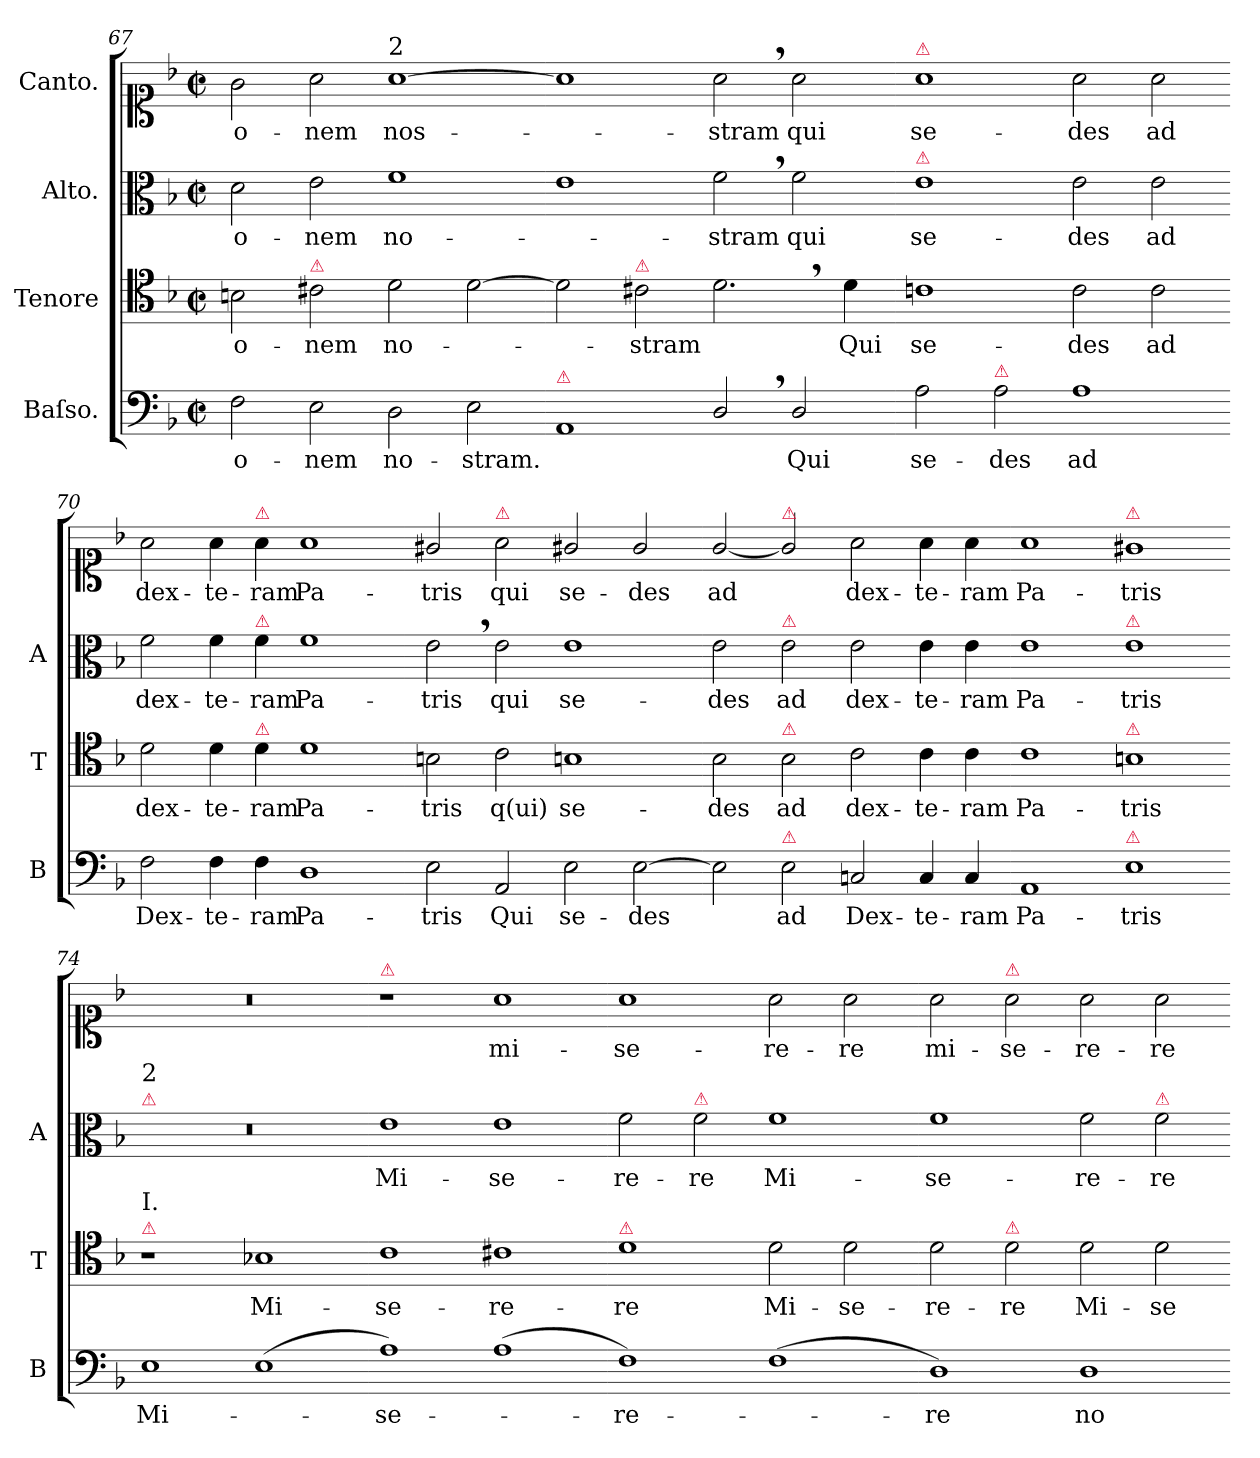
**kern	**text	**kern	**text	**kern	**text	**kern	**text
*part4	*part4	*part3	*part3	*part2	*part2	*part1	*part1
*staff4	*staff4	*staff3	*staff3	*staff2	*staff2	*staff1	*staff1
*I"Baſso.	*	*I"Tenore	*	*I"Alto.	*	*I"Canto.	*
*I'B	*	*I'T	*	*I'A	*	*	*
*clefF4	*	*clefC4	*	*clefC3	*	*clefC1	*
*k[b-]	*	*k[b-]	*	*k[b-]	*	*k[b-]	*
*M2/1	*	*M2/1	*	*M2/1	*	*M2/1	*
*met(c|)	*	*met(c|)	*	*met(c|)	*	*met(c|)	*
=67	=67	=67	=67	=67	=67	=67	=67
2F\	-o-	2Bn\	-o-	2d\	-o-	2g\	-o-
!	!	!LO:TX:a:color=crimson:t=⚠	!	!	!	!	!
2E\	-nem	2c#X\	-nem	2e\	-nem	2a\	-nem
!	!	!	!	!	!	!LO:TX:a:t=2	!
2D\	no-	2d\	no-	1f	no-	[1a	nos-
2E\	-stram.	[2d\	.	.	.	.	.
=68-	=68-	=68-	=68-	=68-	=68-	=68-	=68-
!LO:TX:a:color=crimson:t=⚠	!	!	!	!	!	!	!
1AA	.	2d\]	.	1e	.	1a]	.
!	!	!LO:TX:a:color=crimson:t=⚠	!	!	!	!	!
.	.	2c#X\	-stram	.	.	.	.
2D,</	.	2.d,<\	.	2f,<\	-stram	2a,<\	-stram
2D/	Qui	.	.	2f\	qui	2a\	qui
.	.	4d\	Qui	.	.	.	.
=69-	=69-	=69-	=69-	=69-	=69-	=69-	=69-
!	!	!	!	!	!	!LO:TX:a:color=crimson:t=⚠	!
!	!	!	!	!LO:TX:a:color=crimson:t=⚠	!	!	!
2A\	se-	1cn	se-	1e	se-	1a	se-
!LO:TX:a:color=crimson:t=⚠	!	!	!	!	!	!	!
2A\	-des	.	.	.	.	.	.
1A	ad	2c\	-des	2e\	-des	2a\	-des
.	.	2c\	ad	2e\	ad	2a\	ad
=70-	=70-	=70-	=70-	=70-	=70-	=70-	=70-
2F\	Dex-	2d\	dex-	2f\	dex-	2a\	dex-
4F\	-te-	4d\	-te-	4f\	-te-	4a\	-te-
!	!	!	!	!	!	!LO:TX:a:color=crimson:t=⚠	!
!	!	!	!	!LO:TX:a:color=crimson:t=⚠	!	!	!
!	!	!LO:TX:a:color=crimson:t=⚠	!	!	!	!	!
4F\	-ram	4d\	-ram	4f\	-ram	4a\	-ram
1D	Pa-	1d	Pa-	1f	Pa-	1a	Pa-
=71-	=71-	=71-	=71-	=71-	=71-	=71-	=71-
2E\	-tris	2Bn\	-tris	2e,<\	-tris	2g#X/	-tris
!	!	!	!	!	!	!LO:TX:a:color=crimson:t=⚠	!
!	!	!	!	!	!LO:LY:i	!	!
2AA/	Qui	2c\	q(ui)	2e\	qui	2a\	qui
!	!	!	!	!	!LO:LY:i	!	!
2E\	se-	1Bn	se-	1e	se-	2g#X/	se-
[2E\	-des	.	.	.	.	2g#/	-des
=72-	=72-	=72-	=72-	=72-	=72-	=72-	=72-
!	!	!	!	!	!LO:LY:i	!	!
2E\]	.	2B\	-des	2e\	-des	[2g#/	ad
!	!	!	!	!	!	!LO:TX:a:color=crimson:t=⚠	!
!	!	!	!	!LO:TX:a:color=crimson:t=⚠	!	!	!
!	!	!LO:TX:a:color=crimson:t=⚠	!	!	!	!	!
!LO:TX:a:color=crimson:t=⚠	!	!	!	!	!	!	!
!	!	!	!	!	!LO:LY:i	!	!
2E\	ad	2B\	ad	2e\	ad	2g#/]	.
!	!	!	!	!	!LO:LY:i	!	!
2Cn/	Dex-	2c\	dex-	2e\	dex-	2a\	dex-
!	!	!	!	!	!LO:LY:i	!	!
4C/	-te-	4c\	-te-	4e\	-te-	4a\	-te-
!	!	!	!	!	!LO:LY:i	!	!
4C/	-ram	4c\	-ram	4e\	-ram	4a\	-ram
=73-	=73-	=73-	=73-	=73-	=73-	=73-	=73-
!	!	!	!	!	!LO:LY:i	!	!
1AA	Pa-	1c	Pa-	1e	Pa-	1a	Pa-
!	!	!	!	!	!	!LO:TX:a:color=crimson:t=⚠	!
!	!	!	!	!LO:TX:a:color=crimson:t=⚠	!	!	!
!	!	!LO:TX:a:color=crimson:t=⚠	!	!	!	!	!
!LO:TX:a:color=crimson:t=⚠	!	!	!	!	!	!	!
!	!	!	!	!	!LO:LY:i	!	!
1E	-tris	1Bn	-tris	1e	-tris	1g#X	-tris
=74-	=74-	=74-	=74-	=74-	=74-	=74-	=74-
!	!	!	!	!LO:TX:a:color=crimson:t=⚠	!	!	!
!	!	!	!	!LO:TX:a:t=2	!	!	!
!	!	!LO:TX:a:color=crimson:t=⚠	!	!	!	!	!
!	!	!LO:TX:a:t=I.	!	!	!	!	!
1E	Mi-	1r	.	0r	.	0r	.
(>1E	.	1B-X	Mi-	.	.	.	.
=75-	=75-	=75-	=75-	=75-	=75-	=75-	=75-
!	!	!	!	!	!	!LO:TX:a:color=crimson:t=⚠	!
1A)	-se-	1c	-se-	1e	Mi-	1r	.
(>1A	.	1c#X	-re-	1e	-se-	1a	mi-
=76-	=76-	=76-	=76-	=76-	=76-	=76-	=76-
!	!	!LO:TX:a:color=crimson:t=⚠	!	!	!	!	!
1F)	-re-	1d	-re	2f\	-re-	1a	-se-
!	!	!	!	!LO:TX:a:color=crimson:t=⚠	!	!	!
.	.	.	.	2f\	-re	.	.
!	!	!	!LO:LY:i	!	!LO:LY:i	!	!
(>1F	.	2d\	Mi-	1f	Mi-	2a\	-re-
!	!	!	!LO:LY:i	!	!	!	!
.	.	2d\	-se-	.	.	2a\	-re
=77-	=77-	=77-	=77-	=77-	=77-	=77-	=77-
!	!	!	!LO:LY:i	!	!LO:LY:i	!	!
1D)	-re	2d\	-re-	1f	-se-	2a\	mi-
!	!	!	!	!	!	!LO:TX:a:color=crimson:t=⚠	!
!	!	!LO:TX:a:color=crimson:t=⚠	!	!	!	!	!
!	!	!	!LO:LY:i	!	!	!	!
.	.	2d\	-re	.	.	2a\	-se-
!	!	!	!LO:LY:i	!	!LO:LY:i	!	!
1D	no-	2d\	Mi-	2f\	-re-	2a\	-re-
!	!	!	!	!LO:TX:a:color=crimson:t=⚠	!	!	!
!	!	!	!LO:LY:i	!	!LO:LY:i	!	!
.	.	2d\	-se-	2f\	-re	2a\	-re
=-	=-	=-	=-	=-	=-	=-	=-
*-	*-	*-	*-	*-	*-	*-	*-
